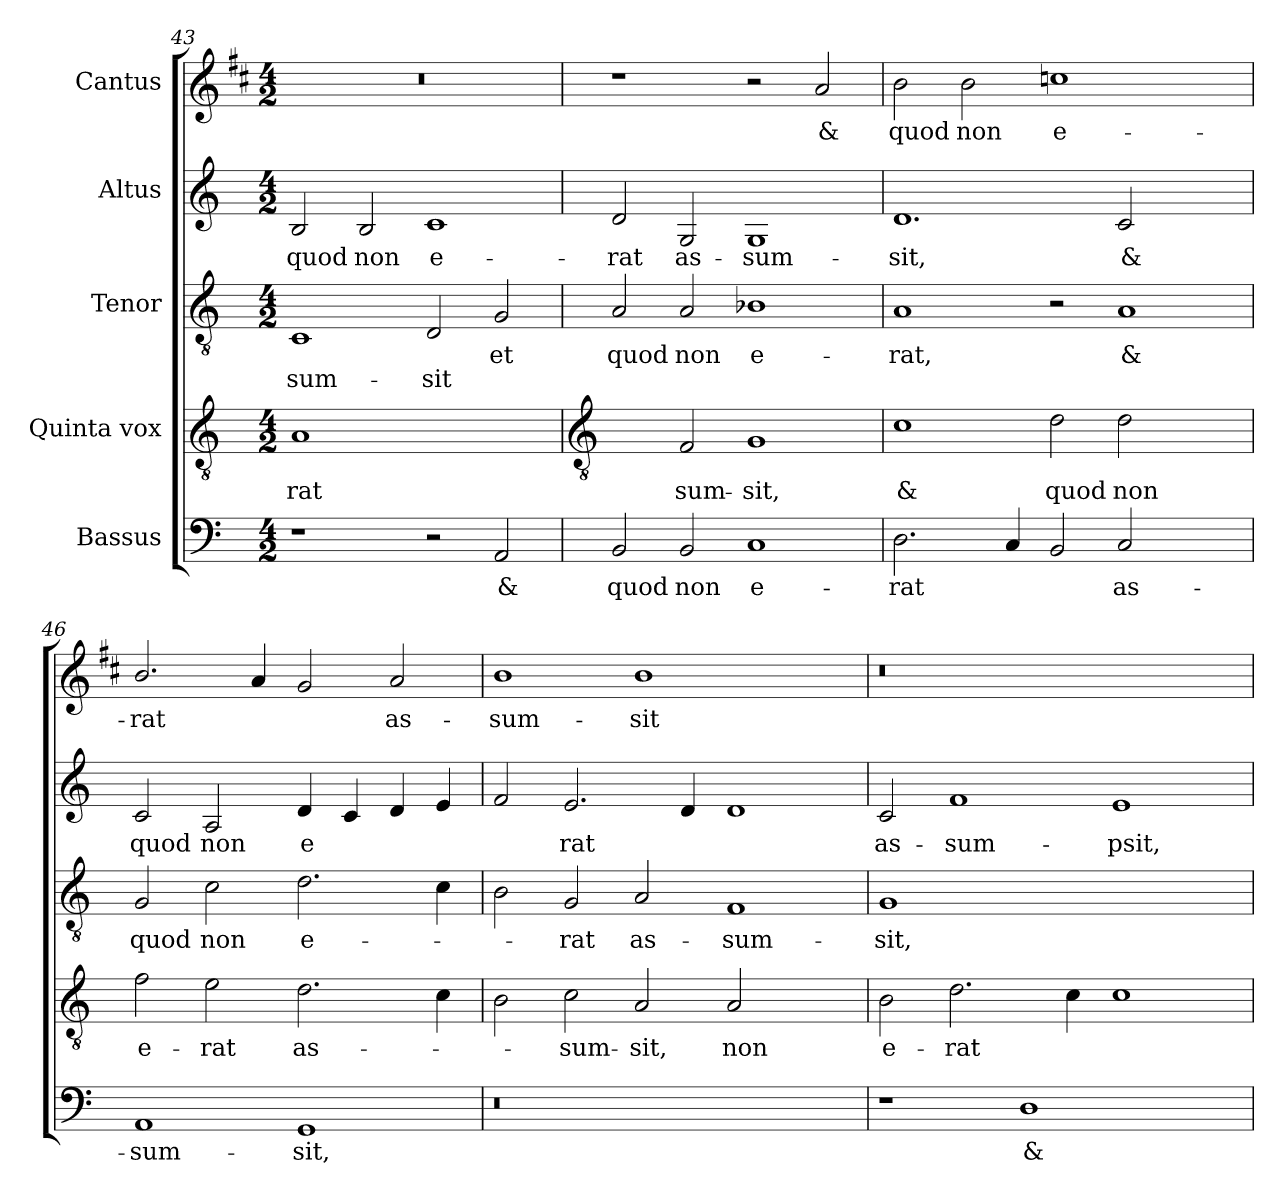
**kern	**text	**kern	**text	**kern	**text	**text	**kern	**text	**kern	**text
*part5	*part5	*part4	*part4	*part3	*part3	*part3	*part2	*part2	*part1	*part1
*staff5	*staff5	*staff4	*staff4	*staff3	*staff3	*staff3	*staff2	*staff2	*staff1	*staff1
*I"Bassus	*	*I"Quinta vox	*	*I"Tenor	*	*	*I"Altus	*	*I"Cantus	*
!!LO:LB:g=z
*clefF4	*	*clefGv2	*	*clefGv2	*	*	*clefG2	*	*clefG2	*
*	*	*	*	*	*	*	*	*	*ITrd1c2	*
*k[]	*	*k[]	*	*k[]	*	*	*k[]	*	*k[]	*
*C:	*	*C:	*	*C:	*	*	*C:	*	*C:	*
*M4/2	*	*M4/2	*	*M4/2	*	*	*M4/2	*	*M4/2	*
=43	=43	=43	=43	=43	=43	=43	=43	=43	=43	=43
!	!	!	!LO:LY:b	!	!	!LO:LY:b	!	!LO:LY:b	!	!
1r	.	1A	-rat	1C	.	-sum-	2B	quod	0r	.
!	!	!	!	!	!	!	!	!LO:LY:b	!	!
.	.	.	.	.	.	.	2B	non	.	.
!	!	!	!LO:LY:b	!	!	!LO:LY:b	!	!LO:LY:b	!	!
2r	.	[2Gyy	as-	2D	.	-sit	1c	e-	.	.
!	!LO:LY:b	!	!	!	!LO:LY:b	!	!	!	!	!
2AA	&	2ryy	.	2G	et	.	.	.	.	.
!!LO:LB:g=z
=44	=44	=44	=44	=44	=44	=44	=44	=44	=44	=44
*	*	*clefGv2	*	*	*	*	*	*	*	*
!	!LO:LY:b	!	!	!	!LO:LY:b	!	!	!LO:LY:b	!	!
2BB	quod	2Gyy]	.	2A	quod	.	2d	-rat	1r	.
!	!LO:LY:b	!	!LO:LY:b	!	!LO:LY:b	!	!	!LO:LY:b	!	!
2BB	non	2F	-sum-	2A	non	.	2G	as-	.	.
!	!LO:LY:b	!	!LO:LY:b	!	!LO:LY:b	!	!	!LO:LY:b	!	!
1C	e-	1G	-sit,	1B-X	e-	.	1G	-sum-	2r	.
!	!	!	!	!	!	!	!	!	!	!LO:LY:b
.	.	.	.	.	.	.	.	.	2g	&
!!LO:LB:g=z
=45	=45	=45	=45	=45	=45	=45	=45	=45	=45	=45
!	!LO:LY:b	!	!LO:LY:b	!	!LO:LY:b	!	!	!LO:LY:b	!	!LO:LY:b
*	*	*	*	*	*	*	*	*	*^	*
2.D	-rat	1c	&	1A	-rat,	.	1.d	-sit,	2a	0ryy	quod
!	!	!	!	!	!	!	!	!	!	!	!LO:LY:b
.	.	.	.	.	.	.	.	.	2a	.	non
4C	.	.	.	.	.	.	.	.	.	.	.
!	!	!	!LO:LY:b	!	!	!	!	!	!	!	!LO:LY:b
2BB	.	2d	quod	2r	.	.	.	.	1b-X	.	e-
!	!LO:LY:b	!	!LO:LY:b	!	!LO:LY:b	!	!	!LO:LY:b	!	!	!
2C	as-	2d	non	1A	&	.	2c	&	.	.	.
2ryy	.	2ryy	.	.	.	.	2ryy	.	2ryy	2ryy	.
!!LO:LB:g=z	!!
=46	=46	=46	=46	=46	=46	=46	=46	=46	=46	=46	=46
!	!LO:LY:b	!	!LO:LY:b	!	!LO:LY:b	!	!	!LO:LY:b	!	!	!LO:LY:b
1AA	-sum-	2f	e-	2G	quod	.	2c	quod	2.a	0ryy	-rat
!	!	!	!LO:LY:b	!	!LO:LY:b	!	!	!LO:LY:b	!	!	!
.	.	2e	-rat	2c	non	.	2A	non	.	.	.
.	.	.	.	.	.	.	.	.	4g	.	.
!	!LO:LY:b	!	!LO:LY:b	!	!LO:LY:b	!	!	!LO:LY:b	!	!	!
1GG	-sit,	2.d	as-	2.d	e-	.	4d	e	2f	.	.
.	.	.	.	.	.	.	4c	.	.	.	.
!	!	!	!	!	!	!	!	!	!	!	!LO:LY:b
.	.	.	.	.	.	.	4d	.	2g	.	as-
.	.	4c	.	4c	.	.	4e	.	.	.	.
=46A	=46A	=46A	=46A	=46A	=46A	=46A	=46A	=46A	=46A	=46A	=46A
!	!	!	!	!	!	!	!	!	!	!	!LO:LY:b
0r	.	2B	.	2B	.	.	2f	.	1a	0ryy	-sum-
!	!	!	!LO:LY:b	!	!LO:LY:b	!	!	!LO:LY:b	!	!	!
.	.	2c	-sum-	2G	-rat	.	2.e	rat	.	.	.
!	!	!	!LO:LY:b	!	!LO:LY:b	!	!	!	!	!	!LO:LY:b
.	.	2A	-sit,	2A	as-	.	.	.	1a	.	-sit
.	.	.	.	.	.	.	4d	.	.	.	.
!	!	!	!LO:LY:b	!	!LO:LY:b	!	!	!	!	!	!
.	.	2A	non	1F	-sum-	.	1d	.	.	.	.
2ryy	.	2ryy	.	.	.	.	.	.	2ryy	2ryy	.
=47A	=47A	=47A	=47A	=47A	=47A	=47A	=47A	=47A	=47A	=47A	=47A
!	!	!	!LO:LY:b	!	!LO:LY:b	!	!	!LO:LY:b	!	!	!
1r	.	2B	e-	1G	-sit,	.	2c	as-	0r	0ryy	.
!	!	!	!LO:LY:b	!	!	!	!	!LO:LY:b	!	!	!
.	.	2.d	-rat	.	.	.	1f	-sum-	.	.	.
!	!LO:LY:b	!	!	!	!	!	!	!	!	!	!
1D	&	.	.	1.ryy	.	.	.	.	.	.	.
.	.	4c	.	.	.	.	.	.	.	.	.
!	!	!	!	!	!	!	!	!LO:LY:b	!	!	!
.	.	1c	.	.	.	.	1e	-psit,	.	.	.
2ryy	.	.	.	.	.	.	.	.	2ryy	2ryy	.
*	*	*	*	*	*	*	*	*	*v	*v	*
=	=	=	=	=	=	=	=	=	=	=
*-	*-	*-	*-	*-	*-	*-	*-	*-	*-	*-
